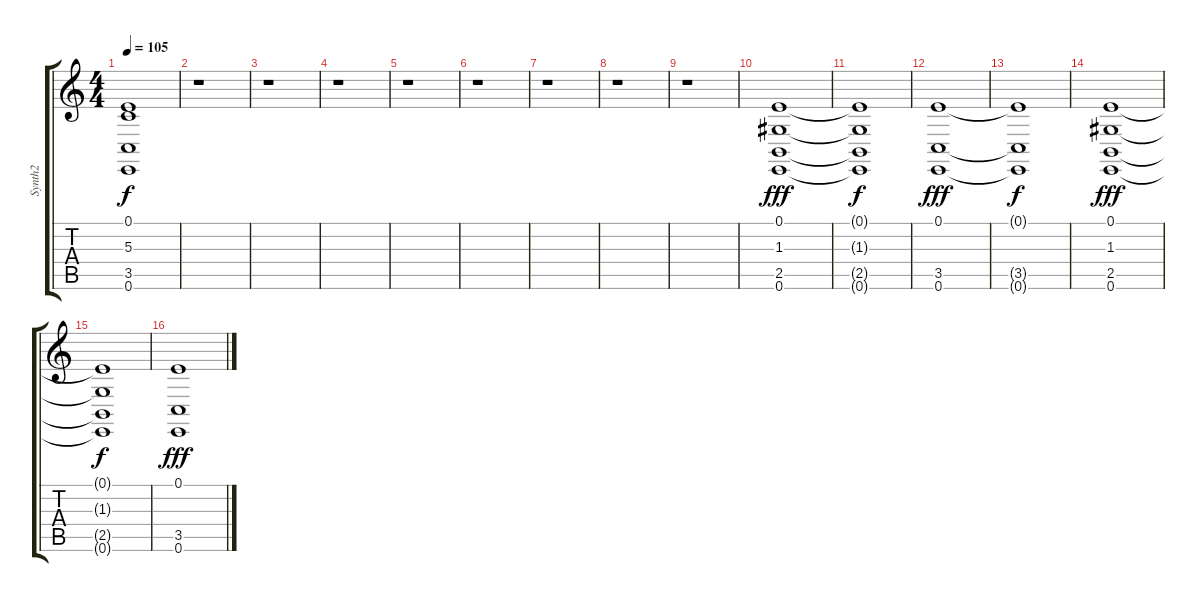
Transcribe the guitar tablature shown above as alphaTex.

\track ("Synth2" "Synth2") {instrument synthvoice}
\staff {score tabs}
\tuning (E4 B3 G3 D3 A2 E2) {hide}
\ts (4 4)
\tempo 105
\clef g2
\ks c
(0.1{t} 5.3{t} 3.5{t} 0.6{t}).1{dy f} |
r.1 |
r.1 |
r.1 |
r.1 |
r.1 |
r.1 |
r.1 |
r.1 |
(0.1 1.3 2.5 0.6).1{dy fff} |
(0.1{t} 1.3{t} 2.5{t} 0.6{t}).1{dy f} |
(0.1 3.5 0.6).1{dy fff} |
(0.1{t} 3.5{t} 0.6{t}).1{dy f} |
(0.1 1.3 2.5 0.6).1{dy fff} |
(0.1{t} 1.3{t} 2.5{t} 0.6{t}).1{dy f} |
(0.1 3.5 0.6).1{dy fff}
